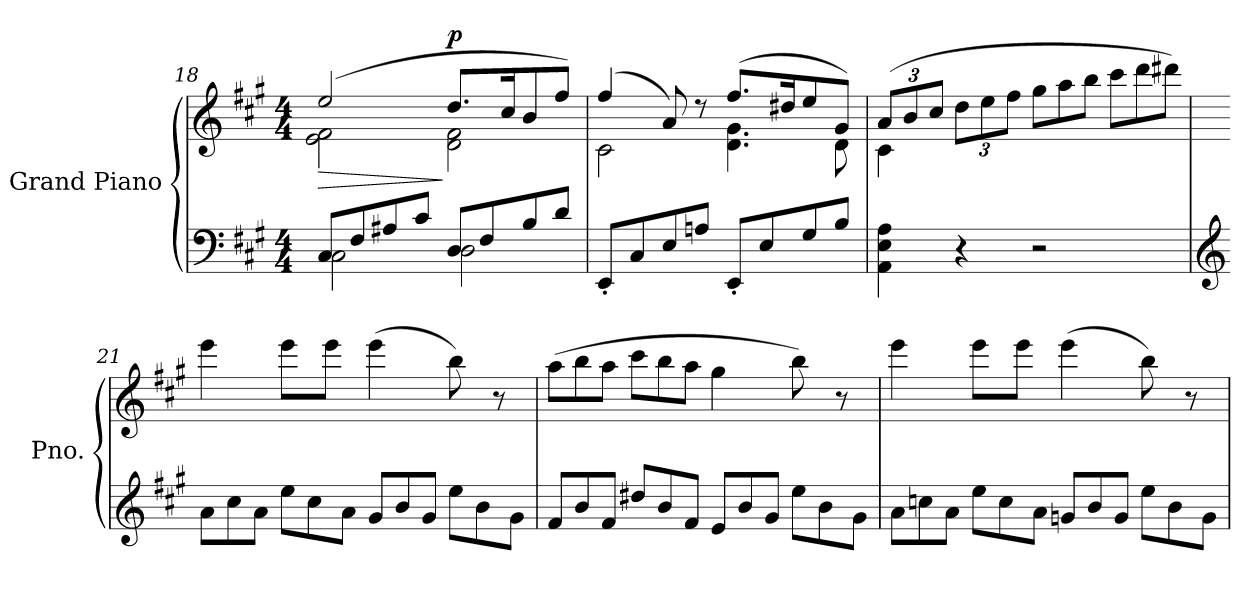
**kern	**kern	**dynam
*part1	*part1	*part1
*staff2	*staff1	*staff1/2
*I"Grand Piano	*	*
*I'Pno.	*	*
!!LO:LB:g=z
*clefF4	*clefG2	*
*k[f#c#g#]	*k[f#c#g#]	*
*M4/4	*M4/4	*
=18	=18	=18
*^	*	*
!	!	!	!LO:HP:b
*	*	*^	*
8C#/L	2C#\	(>2ee/	2e\ 2f#\	>
8F#/	.	.	.	.
8A#X/	.	.	.	.
8c#/J	.	.	.	.
!	!	!	!	!LO:DY:n=1:a
8D/L	2D\	8.dd/L	2d\ 2f#\	] p
8F#/	.	.	.	.
.	.	16cc#/K	.	.
8B/	.	8b/	.	.
8d/J	.	8ff#/J)	.	.
*v	*v	*	*	*
=19	=19	=19	=19
8EE'/L	(>4ff#/	2c#\	.
8C#/	.	.	.
8E/	8a/)	.	.
8An/J	8r	.	.
8EE'/L	(>8.ff#/L	4.d\ 4.g#\	.
8E/	.	.	.
.	16dd#X/K	.	.
8G#/	8ee/	.	.
8B/J	8g#/J)	8d\	.
=20	=20	=20	=20
*	*Xbrackettup	*	*
4AA\ 4E\ 4A\	(>12a/L	4c#\	.
.	12b/	.	.
.	12cc#/J	.	.
4r	12dd\L	2.ryy	.
.	12ee\	.	.
.	12ff#\J	.	.
*	*Xtuplet	*	*
2r	12gg#\L	.	.
.	12aa\	.	.
.	12bb\J	.	.
.	12ccc#\L	.	.
.	12ddd\	.	.
.	12ddd#X\J)	.	.
*	*v	*v	*
=21	=21	=21
*clefG2	*	*
*Xtuplet	*	*
12a\L	4eee\	.
12cc#\	.	.
12a\J	.	.
12ee\L	8eee\L	.
12cc#\	.	.
.	8eee\J	.
12a\J	.	.
12g#/L	(>4eee\	.
12b/	.	.
12g#/J	.	.
12ee\L	8bb\)	.
12b\	.	.
.	8r	.
12g#\J	.	.
!!LO:LB:g=z
=22	=22	=22
12f#/L	(>12aa\L	.
12b/	12bb\	.
12f#/J	12aa\J	.
12dd#X/L	12ccc#\L	.
12b/	12bb\	.
12f#/J	12aa\J	.
12e/L	4gg#\	.
12b/	.	.
12g#/J	.	.
12ee\L	8bb\)	.
12b\	.	.
.	8r	.
12g#\J	.	.
=23	=23	=23
12a\L	4eee\	.
12ccn\	.	.
12a\J	.	.
12ee\L	8eee\L	.
12cc\	.	.
.	8eee\J	.
12a\J	.	.
12gn/L	(>4eee\	.
12b/	.	.
12g/J	.	.
12ee\L	8bb\)	.
12b\	.	.
.	8r	.
12g\J	.	.
=	=	=
*-	*-	*-
